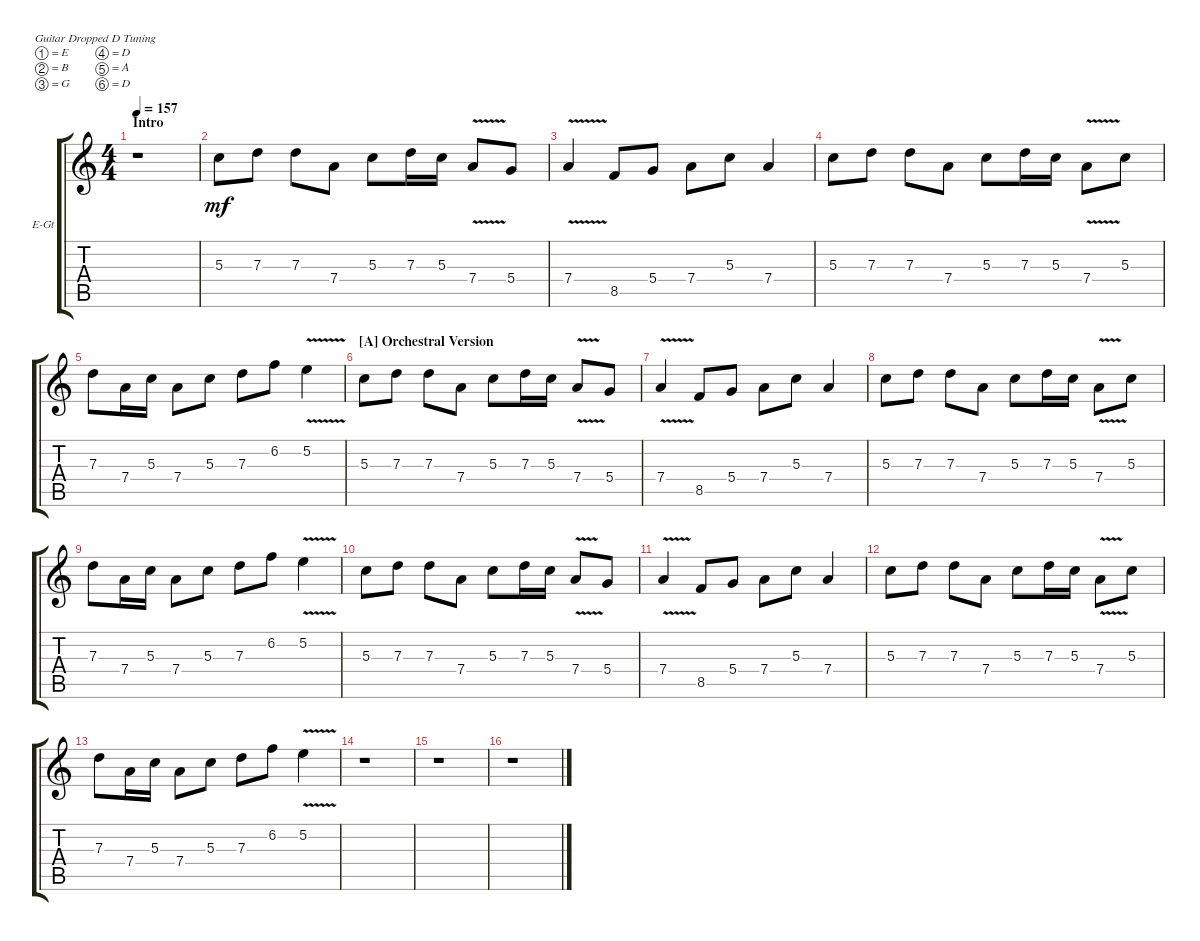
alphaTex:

\defaultSystemsLayout 4
\bracketExtendMode groupsimilarinstruments
\firstSystemTrackNameOrientation horizontal
\otherSystemsTrackNameOrientation horizontal
\track ("Gtr2 Lead - (Erza)" "E-Gt") {instrument distortionguitar}
\staff {score tabs}
\tuning (E4 B3 G3 D3 A2 D2)
\ts (4 4)
\section ("" "Intro")
\tempo 157
\clef g2
\ks c
r.1{dy mf instrument distortionguitar} |
5.3.8 7.3.8 7.3.8 7.4.8 5.3.8 7.3.16 5.3.16 7.4{v}.8 5.4.8 |
7.4{v}.4 8.5.8 5.4.8 7.4.8 5.3.8 7.4.4 |
5.3.8 7.3.8 7.3.8 7.4.8 5.3.8 7.3.16 5.3.16 7.4{v}.8 5.3.8 |
7.3.8 7.4.16 5.3.16 7.4.8 5.3.8 7.3.8 6.2.8 5.2{v}.4 |
\section ("A" "Orchestral Version")
5.3.8 7.3.8 7.3.8 7.4.8 5.3.8 7.3.16 5.3.16 7.4{v}.8 5.4.8 |
7.4{v}.4 8.5.8 5.4.8 7.4.8 5.3.8 7.4.4 |
5.3.8 7.3.8 7.3.8 7.4.8 5.3.8 7.3.16 5.3.16 7.4{v}.8 5.3.8 |
7.3.8 7.4.16 5.3.16 7.4.8 5.3.8 7.3.8 6.2.8 5.2{v}.4 |
5.3.8 7.3.8 7.3.8 7.4.8 5.3.8 7.3.16 5.3.16 7.4{v}.8 5.4.8 |
7.4{v}.4 8.5.8 5.4.8 7.4.8 5.3.8 7.4.4 |
5.3.8 7.3.8 7.3.8 7.4.8 5.3.8 7.3.16 5.3.16 7.4{v}.8 5.3.8 |
7.3.8 7.4.16 5.3.16 7.4.8 5.3.8 7.3.8 6.2.8 5.2{v}.4 |
r.1 |
r.1 |
r.1
